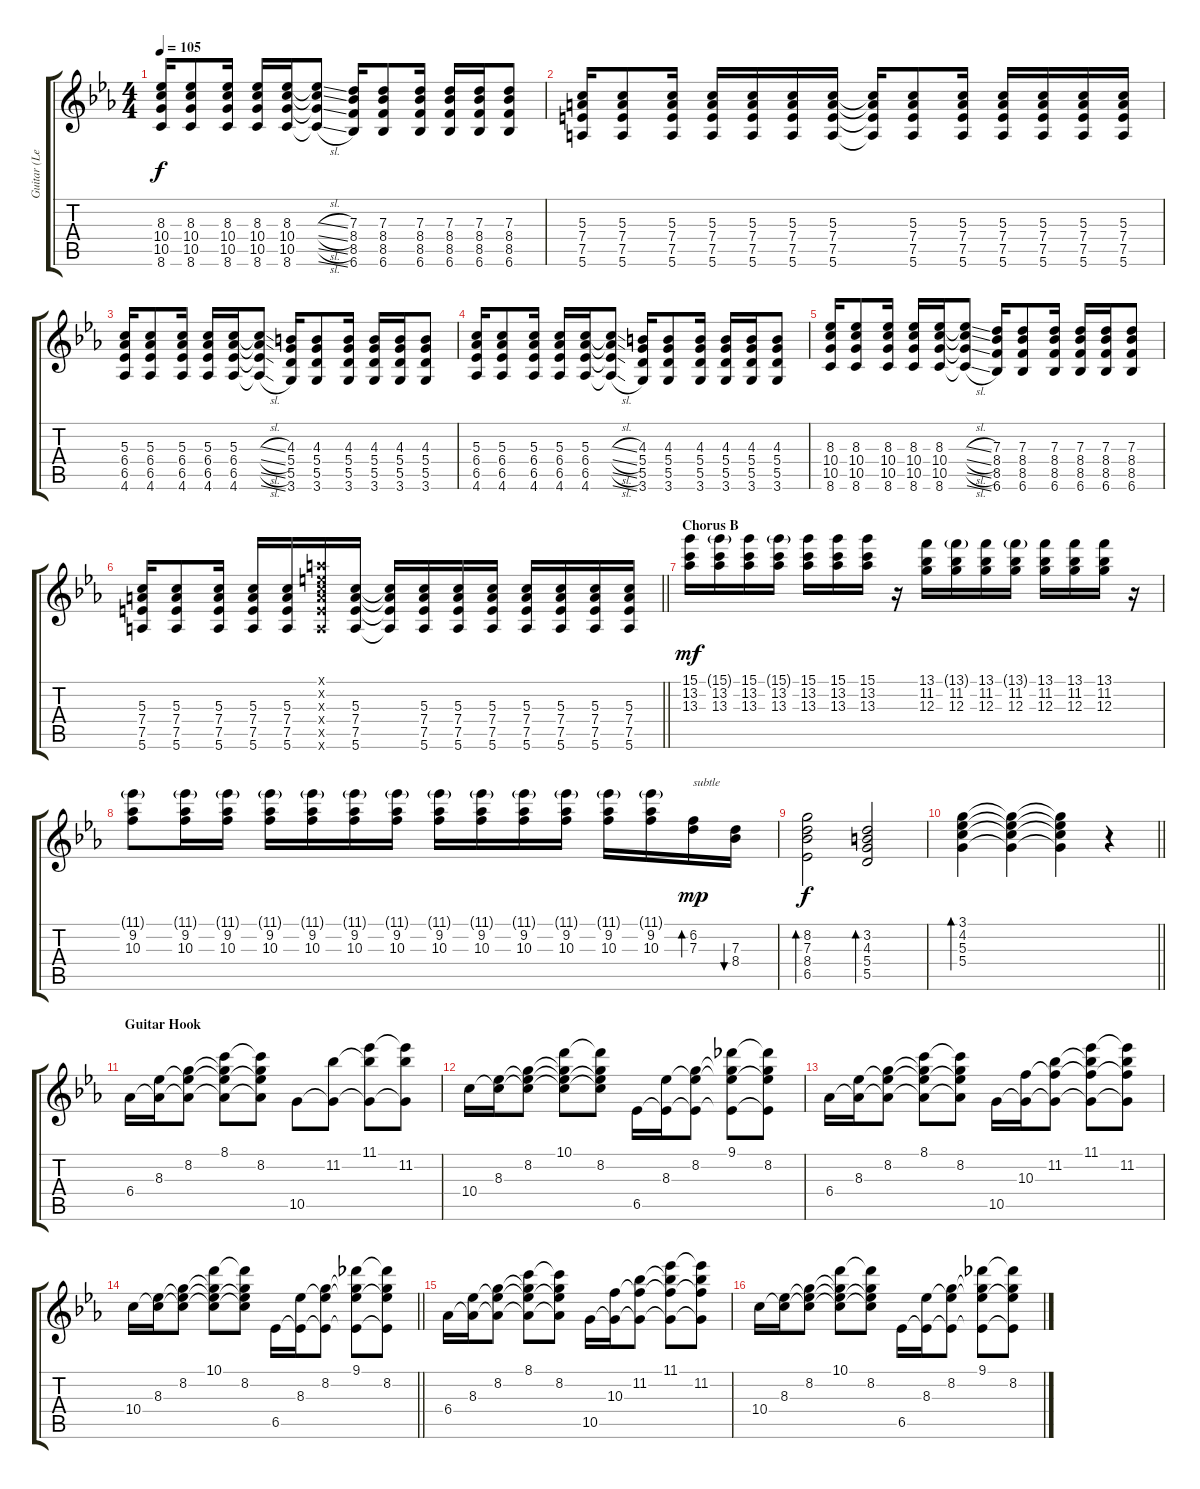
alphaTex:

\track ("Guitar (Left)" "Guitar (Le") {instrument electricguitarjazz}
\staff {score tabs}
\tuning (E4 B3 G3 D3 A2 E2) {hide}
\ts (4 4)
\tempo 105
\clef g2
\ks eb
(8.3 10.4 10.5 8.6).16{dy f} (8.3 10.4 10.5 8.6).8 (8.3 10.4 10.5 8.6).16 (8.3 10.4 10.5 8.6).16 (8.3 10.4 10.5 8.6).16 (8.3{sl t} 10.4{sl t} 10.5{sl t} 8.6{sl t}).8 (7.3 8.4 8.5 6.6).16 (7.3 8.4 8.5 6.6).8 (7.3 8.4 8.5 6.6).16 (7.3 8.4 8.5 6.6).16 (7.3 8.4 8.5 6.6).16 (7.3 8.4 8.5 6.6).8 |
(5.3 7.4 7.5 5.6).16 (5.3 7.4 7.5 5.6).8 (5.3 7.4 7.5 5.6).16 (5.3 7.4 7.5 5.6).16 (5.3 7.4 7.5 5.6).16 (5.3 7.4 7.5 5.6).16 (5.3 7.4 7.5 5.6).16 (5.3{t} 7.4{t} 7.5{t} 5.6{t}).16 (5.3 7.4 7.5 5.6).8 (5.3 7.4 7.5 5.6).16 (5.3 7.4 7.5 5.6).16 (5.3 7.4 7.5 5.6).16 (5.3 7.4 7.5 5.6).16 (5.3 7.4 7.5 5.6).16 |
(5.3 6.4 6.5 4.6).16 (5.3 6.4 6.5 4.6).8 (5.3 6.4 6.5 4.6).16 (5.3 6.4 6.5 4.6).16 (5.3 6.4 6.5 4.6).16 (5.3{sl t} 6.4{sl t} 6.5{sl t} 4.6{sl t}).8 (4.3 5.4 5.5 3.6).16 (4.3 5.4 5.5 3.6).8 (4.3 5.4 5.5 3.6).16 (4.3 5.4 5.5 3.6).16 (4.3 5.4 5.5 3.6).16 (4.3 5.4 5.5 3.6).8 |
(5.3 6.4 6.5 4.6).16 (5.3 6.4 6.5 4.6).8 (5.3 6.4 6.5 4.6).16 (5.3 6.4 6.5 4.6).16 (5.3 6.4 6.5 4.6).16 (5.3{sl t} 6.4{sl t} 6.5{sl t} 4.6{sl t}).8 (4.3 5.4 5.5 3.6).16 (4.3 5.4 5.5 3.6).8 (4.3 5.4 5.5 3.6).16 (4.3 5.4 5.5 3.6).16 (4.3 5.4 5.5 3.6).16 (4.3 5.4 5.5 3.6).8 |
(8.3 10.4 10.5 8.6).16 (8.3 10.4 10.5 8.6).8 (8.3 10.4 10.5 8.6).16 (8.3 10.4 10.5 8.6).16 (8.3 10.4 10.5 8.6).16 (8.3{sl t} 10.4{sl t} 10.5{sl t} 8.6{sl t}).8 (7.3 8.4 8.5 6.6).16 (7.3 8.4 8.5 6.6).8 (7.3 8.4 8.5 6.6).16 (7.3 8.4 8.5 6.6).16 (7.3 8.4 8.5 6.6).16 (7.3 8.4 8.5 6.6).8 |
\barLineRight lightlight
(5.3 7.4 7.5 5.6).16 (5.3 7.4 7.5 5.6).8 (5.3 7.4 7.5 5.6).16 (5.3 7.4 7.5 5.6).16 (5.3 7.4 7.5 5.6).16 (5.1{x} 5.2{x} 5.3{x} 7.4{x} 7.5{x} 5.6{x}).16 (5.3 7.4 7.5 5.6).16 (5.3{t} 7.4{t} 7.5{t} 5.6{t}).16 (5.3 7.4 7.5 5.6).16 (5.3 7.4 7.5 5.6).16 (5.3 7.4 7.5 5.6).16 (5.3 7.4 7.5 5.6).16 (5.3 7.4 7.5 5.6).16 (5.3 7.4 7.5 5.6).16 (5.3 7.4 7.5 5.6).16 |
\section ("" "Chorus B")
(15.1 13.2 13.3).16{dy mf} (15.1{g} 13.2 13.3).16 (15.1 13.2 13.3).16 (15.1{g} 13.2 13.3).16 (15.1 13.2 13.3).16 (15.1 13.2 13.3).16 (15.1 13.2 13.3).16 r.16 (13.1 11.2 12.3).16 (13.1{g} 11.2 12.3).16 (13.1 11.2 12.3).16 (13.1{g} 11.2 12.3).16 (13.1 11.2 12.3).16 (13.1 11.2 12.3).16 (13.1 11.2 12.3).16 r.16 |
(11.1{g} 9.2 10.3).8 (11.1{g} 9.2 10.3).16 (11.1{g} 9.2 10.3).16 (11.1{g} 9.2 10.3).16 (11.1{g} 9.2 10.3).16 (11.1{g} 9.2 10.3).16 (11.1{g} 9.2 10.3).16 (11.1{g} 9.2 10.3).16 (11.1{g} 9.2 10.3).16 (11.1{g} 9.2 10.3).16 (11.1{g} 9.2 10.3).16 (11.1{g} 9.2 10.3).16 (11.1{g} 9.2 10.3).16 (6.2 7.3).16{bd 120 txt "subtle" dy mp} (7.3 8.4).16{bu 120} |
(8.2 7.3 8.4 6.5).2{bd 60 dy f} (3.2 4.3 5.4 5.5).2{bd 120} |
\barLineRight lightlight
(3.1 4.2 5.3 5.4).4{bd 120} (3.1{t} 4.2{t} 5.3{t} 5.4{t}).4 (3.1{t} 4.2{t} 5.3{t} 5.4{t}).4 r.4 |
\section ("" "Guitar Hook")
6.4.16 (8.3 6.4{t}).16 (8.2 8.3{t} 6.4{t}).8 (8.1 8.2{t} 8.3{t} 6.4{t}).8 (8.1{t} 8.2 8.3{t} 6.4{t}).8 10.5.8 (11.2 10.5{t}).8 (11.1 11.2{t} 10.5{t}).8 (11.1{t} 11.2 10.5{t}).8 |
10.4.16 (8.3 10.4{t}).16 (8.2 8.3{t} 10.4{t}).8 (10.1 8.2{t} 8.3{t} 10.4{t}).8 (10.1{t} 8.2 8.3{t} 10.4{t}).8 6.5.16 (8.3 6.5{t}).16 (8.2 8.3{t} 6.5{t}).8 (9.1 8.2{t} 8.3{t} 6.5{t}).8 (9.1{t} 8.2 8.3{t} 6.5{t}).8 |
6.4.16 (8.3 6.4{t}).16 (8.2 8.3{t} 6.4{t}).8 (8.1 8.2{t} 8.3{t} 6.4{t}).8 (8.1{t} 8.2 8.3{t} 6.4{t}).8 10.5.16 (10.3 10.5{t}).16 (11.2 10.3{t} 10.5{t}).8 (11.1 11.2{t} 10.3{t} 10.5{t}).8 (11.1{t} 11.2 10.3{t} 10.5{t}).8 |
\barLineRight lightlight
10.4.16 (8.3 10.4{t}).16 (8.2 8.3{t} 10.4{t}).8 (10.1 8.2{t} 8.3{t} 10.4{t}).8 (10.1{t} 8.2 8.3{t} 10.4{t}).8 6.5.16 (8.3 6.5{t}).16 (8.2 8.3{t} 6.5{t}).8 (9.1 8.2{t} 8.3{t} 6.5{t}).8 (9.1{t} 8.2 8.3{t} 6.5{t}).8 |
6.4.16 (8.3 6.4{t}).16 (8.2 8.3{t} 6.4{t}).8 (8.1 8.2{t} 8.3{t} 6.4{t}).8 (8.1{t} 8.2 8.3{t} 6.4{t}).8 10.5.16 (10.3 10.5{t}).16 (11.2 10.3{t} 10.5{t}).8 (11.1 11.2{t} 10.3{t} 10.5{t}).8 (11.1{t} 11.2 10.3{t} 10.5{t}).8 |
10.4.16 (8.3 10.4{t}).16 (8.2 8.3{t} 10.4{t}).8 (10.1 8.2{t} 8.3{t} 10.4{t}).8 (10.1{t} 8.2 8.3{t} 10.4{t}).8 6.5.16 (8.3 6.5{t}).16 (8.2 8.3{t} 6.5{t}).8 (9.1 8.2{t} 8.3{t} 6.5{t}).8 (9.1{t} 8.2 8.3{t} 6.5{t}).8
